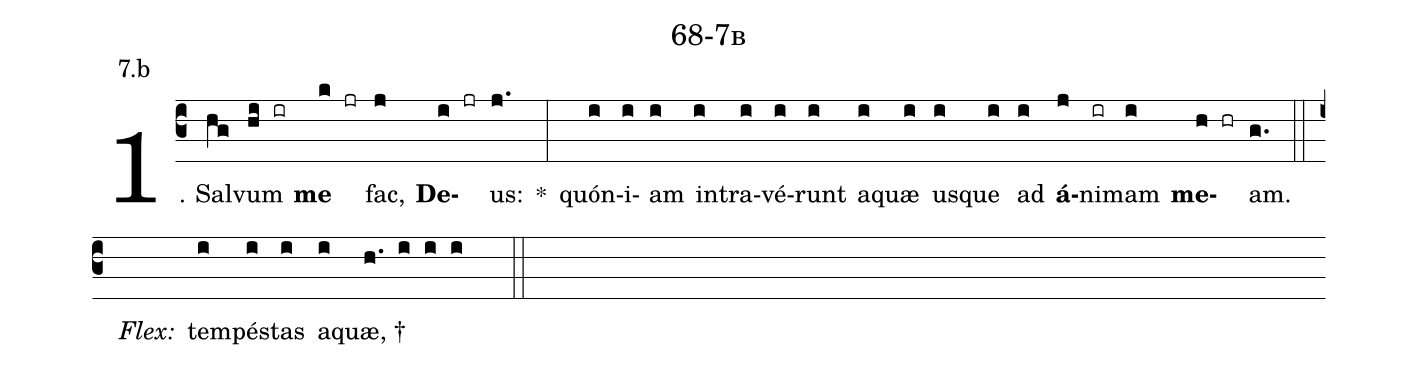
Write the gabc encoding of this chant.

name: 68-7b;
annotation: 7.b;
%%
(c3)1. Sal(hg)vum(hi ir) <b>me</b>(k jr) fac,(j) <b>De</b>(i jr)us:(j.) *(:) quón(i)i(i)am(i) in(i)tra(i)vé(i)runt(i) a(i)quæ(i) us(i)que(i) ad(i) <b>á</b>(j)ni(ir)mam(i) <b>me</b>(h hr)am.(g.) (::)
<i>Flex:</i>()  tem(i)pés(i)tas(i) a(i)quæ, †(h. i i i  ::)
